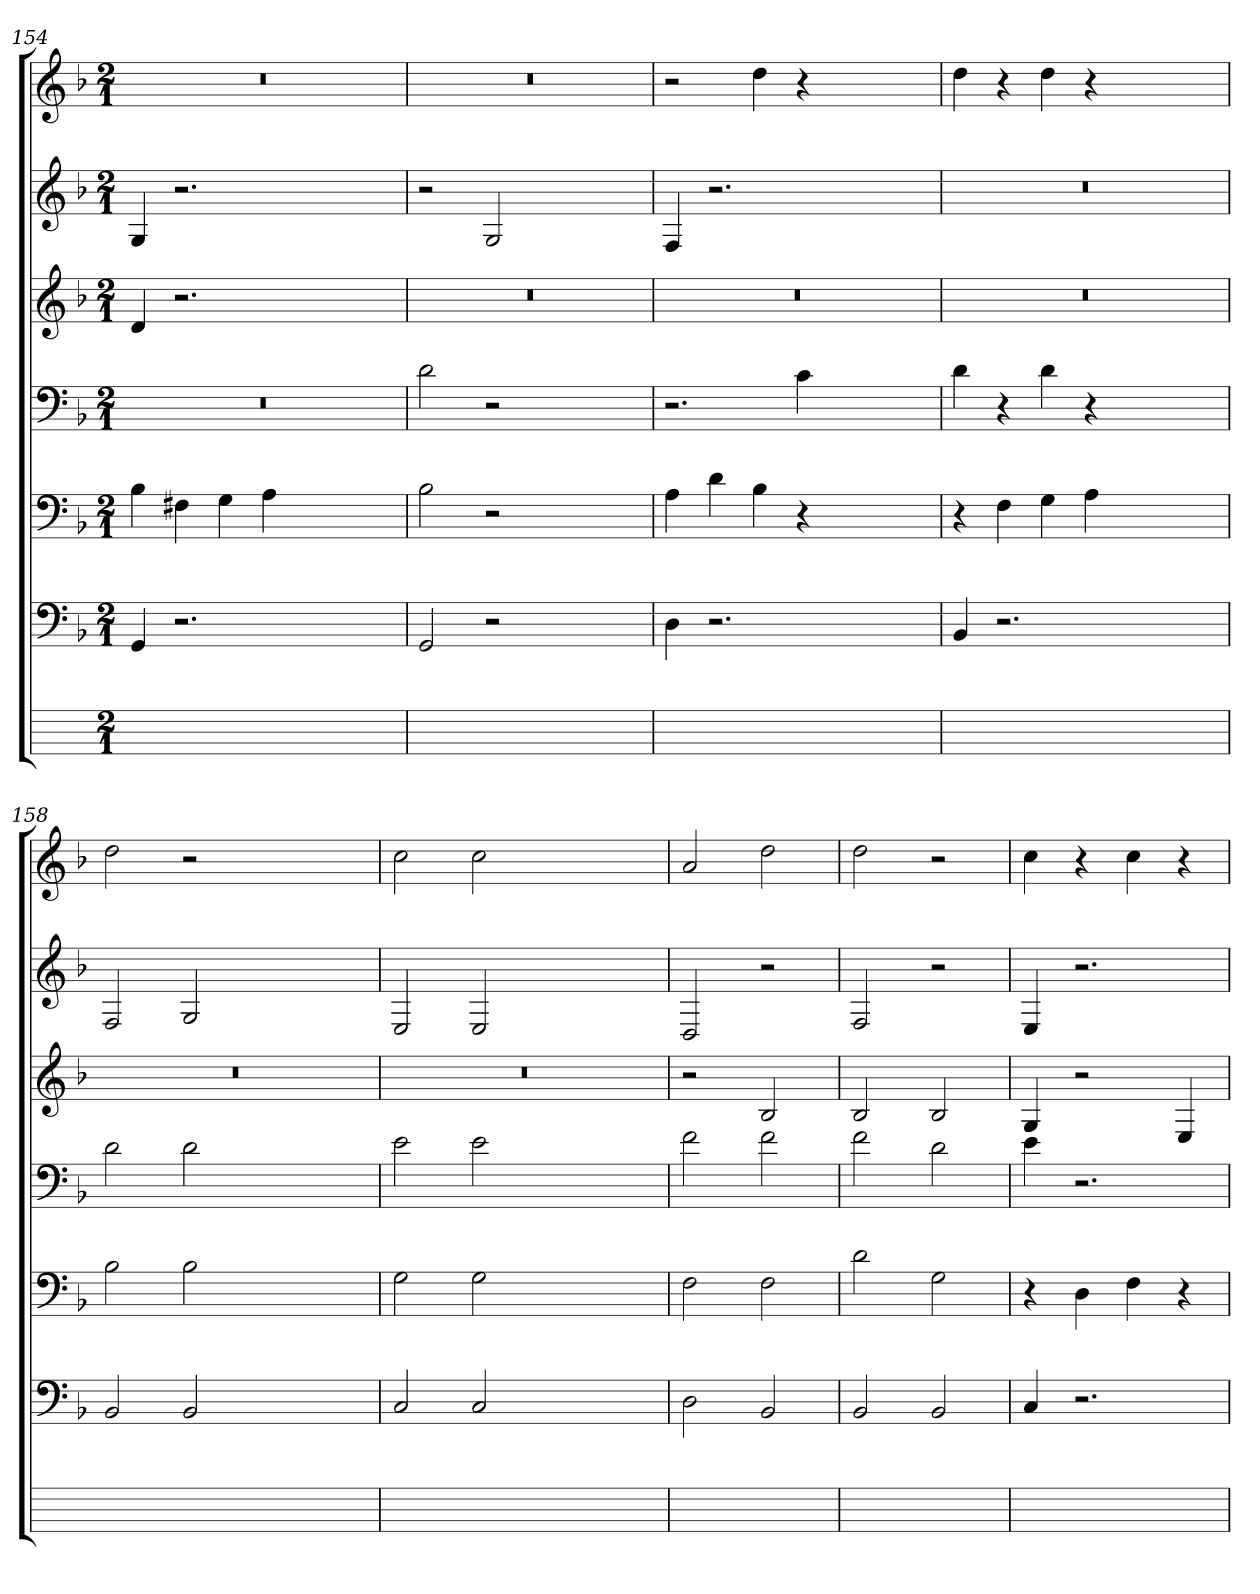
**kern	**kern	**kern	**kern	**kern	**kern	**kern
*part7	*part6	*part5	*part4	*part3	*part2	*part1
*staff7	*staff6	*staff5	*staff4	*staff3	*staff2	*staff1
*	*clefF4	*clefF4	*clefF4	*clefG2	*clefG2	*clefG2
*	*k[b-]	*k[b-]	*k[b-]	*k[b-]	*k[b-]	*k[b-]
*	*F:	*F:	*F:	*F:	*F:	*F:
*M2/1	*M2/1	*M2/1	*M2/1	*M2/1	*M2/1	*M2/1
=154	=154	=154	=154	=154	=154	=154
0ryy	4GG	4B-	0r	4d	4G	0r
.	2.r	4F#Xi	.	2.r	2.r	.
.	.	4Gi	.	.	.	.
.	.	4Ai	.	.	.	.
.	1ryy	1ryy	.	1ryy	1ryy	.
=155	=155	=155	=155	=155	=155	=155
0ryy	2GGj	2B-j	2dj	0r	2r	0r
.	2r	2r	2r	.	2Gj	.
.	1ryy	1ryy	1ryy	.	1ryy	.
=156	=156	=156	=156	=156	=156	=156
0ryy	4D	4A	2.r	0r	4F	2r
.	2.r	4di	.	.	2.r	.
.	.	4B-Z	.	.	.	4dd
.	.	4r	4ci	.	.	4r
.	1ryy	1ryy	1ryy	.	1ryy	1ryy
=157	=157	=157	=157	=157	=157	=157
0ryy	4BB-	4r	4d	0r	0r	4dd
.	2.r	4Fi	4r	.	.	4r
.	.	4GZ	4dj	.	.	4dd
.	.	4Ai	4r	.	.	4r
.	1ryy	1ryy	1ryy	.	.	1ryy
=158	=158	=158	=158	=158	=158	=158
0ryy	2BB-	2B-	2d	0r	2F	2dd
.	2BB-	2B-	2d	.	2G	2r
.	1ryy	1ryy	1ryy	.	1ryy	1ryy
=159	=159	=159	=159	=159	=159	=159
0ryy	2C	2G	2e	0r	2E	2cc
.	2Cj	2Gj	2ej	.	2Ej	2ccj
.	1ryy	1ryy	1ryy	.	1ryy	1ryy
=160	=160	=160	=160	=160	=160	=160
1ryy	2D	2F	2f	2r	2D	2a
.	2BB-	2Fj	2fj	2B-	2r	2dd
=161	=161	=161	=161	=161	=161	=161
1ryy	2BB-	2dZ	2fj	2B-	2F	2dd
.	2BB-	2GZ	2dZ	2B-	2r	2r
=162	=162	=162	=162	=162	=162	=162
1ryy	4C	4r	4e	4G	4E	4cc
.	2.r	4Di	2.r	2r	2.r	4r
.	.	4Fj	.	.	.	4ccj
.	.	4r	.	4Ei	.	4r
=	=	=	=	=	=	=
*-	*-	*-	*-	*-	*-	*-
